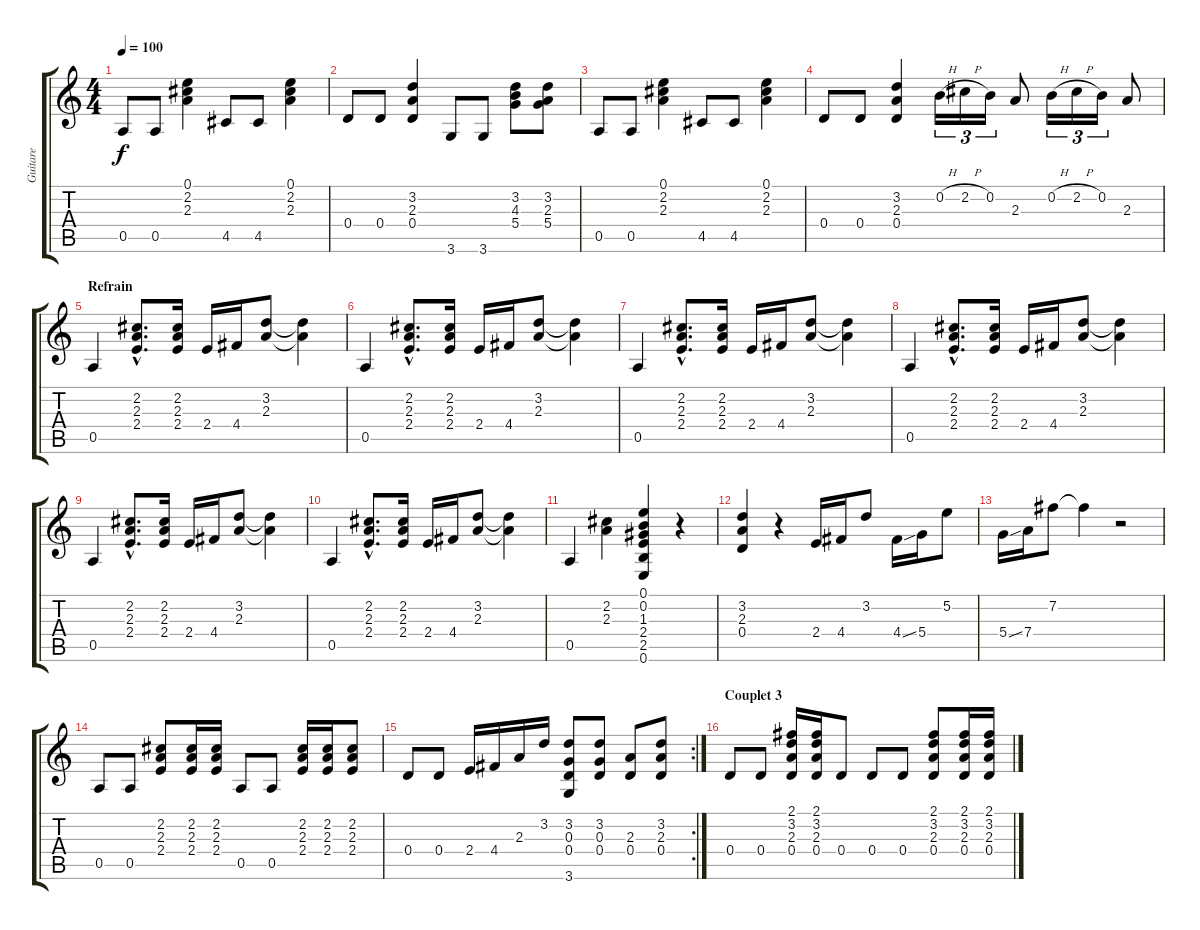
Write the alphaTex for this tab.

\track ("Guitare" "Guitare") {instrument acousticguitarsteel}
\staff {score tabs}
\tuning (E4 B3 G3 D3 A2 E2) {hide}
\ts (4 4)
\tempo 100
\clef g2
\ks c
0.5.8{dy f} 0.5.8 (0.1 2.2 2.3).4 4.5.8 4.5.8 (0.1 2.2 2.3).4 |
0.4.8 0.4.8 (3.2 2.3 0.4).4 3.6.8 3.6.8 (3.2 4.3 5.4).8 (3.2 2.3 5.4).8 |
0.5.8 0.5.8 (0.1 2.2 2.3).4 4.5.8 4.5.8 (0.1 2.2 2.3).4 |
0.4.8 0.4.8 (3.2 2.3 0.4).4 0.2{h}.16{tu (3 2)} 2.2{h}.16{tu (3 2)} 0.2.16{tu (3 2)} 2.3.8 0.2{h}.16{tu (3 2)} 2.2{h}.16{tu (3 2)} 0.2.16{tu (3 2)} 2.3.8 |
\section ("" "Refrain")
0.5.4 (2.2{hac} 2.3{hac} 2.4{hac}).8{d} (2.2 2.3 2.4).16 2.4.16 4.4.16 (3.2 2.3).8 (3.2{t} 2.3{t}).4 |
0.5.4 (2.2{hac} 2.3{hac} 2.4{hac}).8{d} (2.2 2.3 2.4).16 2.4.16 4.4.16 (3.2 2.3).8 (3.2{t} 2.3{t}).4 |
0.5.4 (2.2{hac} 2.3{hac} 2.4{hac}).8{d} (2.2 2.3 2.4).16 2.4.16 4.4.16 (3.2 2.3).8 (3.2{t} 2.3{t}).4 |
0.5.4 (2.2{hac} 2.3{hac} 2.4{hac}).8{d} (2.2 2.3 2.4).16 2.4.16 4.4.16 (3.2 2.3).8 (3.2{t} 2.3{t}).4 |
0.5.4 (2.2{hac} 2.3{hac} 2.4{hac}).8{d} (2.2 2.3 2.4).16 2.4.16 4.4.16 (3.2 2.3).8 (3.2{t} 2.3{t}).4 |
0.5.4 (2.2{hac} 2.3{hac} 2.4{hac}).8{d} (2.2 2.3 2.4).16 2.4.16 4.4.16 (3.2 2.3).8 (3.2{t} 2.3{t}).4 |
0.5.4 (2.2 2.3).4 (0.1 0.2 1.3 2.4 2.5 0.6).4 r.4 |
(3.2 2.3 0.4).4 r.4 2.4.16 4.4.16 3.2.8 4.4{ss}.16 5.4.16 5.2.8 |
5.4{ss}.16 7.4.16 7.2.8 7.2{t}.4 r.2 |
0.5.8 0.5.8 (2.2 2.3 2.4).8 (2.2 2.3 2.4).16 (2.2 2.3 2.4).16 0.5.8 0.5.8 (2.2 2.3 2.4).16 (2.2 2.3 2.4).16 (2.2 2.3 2.4).8 |
\rc 2
0.4.8 0.4.8 2.4.16 4.4.16 2.3.16 3.2.16 (3.2 0.3 0.4 3.6).8 (3.2 0.3 0.4).8 (2.3 0.4).8 (3.2 2.3 0.4).8 |
\section ("" "Couplet 3")
0.4.8 0.4.8 (2.1 3.2 2.3 0.4).16 (2.1 3.2 2.3 0.4).16 0.4.8 0.4.8 0.4.8 (2.1 3.2 2.3 0.4).8 (2.1 3.2 2.3 0.4).16 (2.1 3.2 2.3 0.4).16
